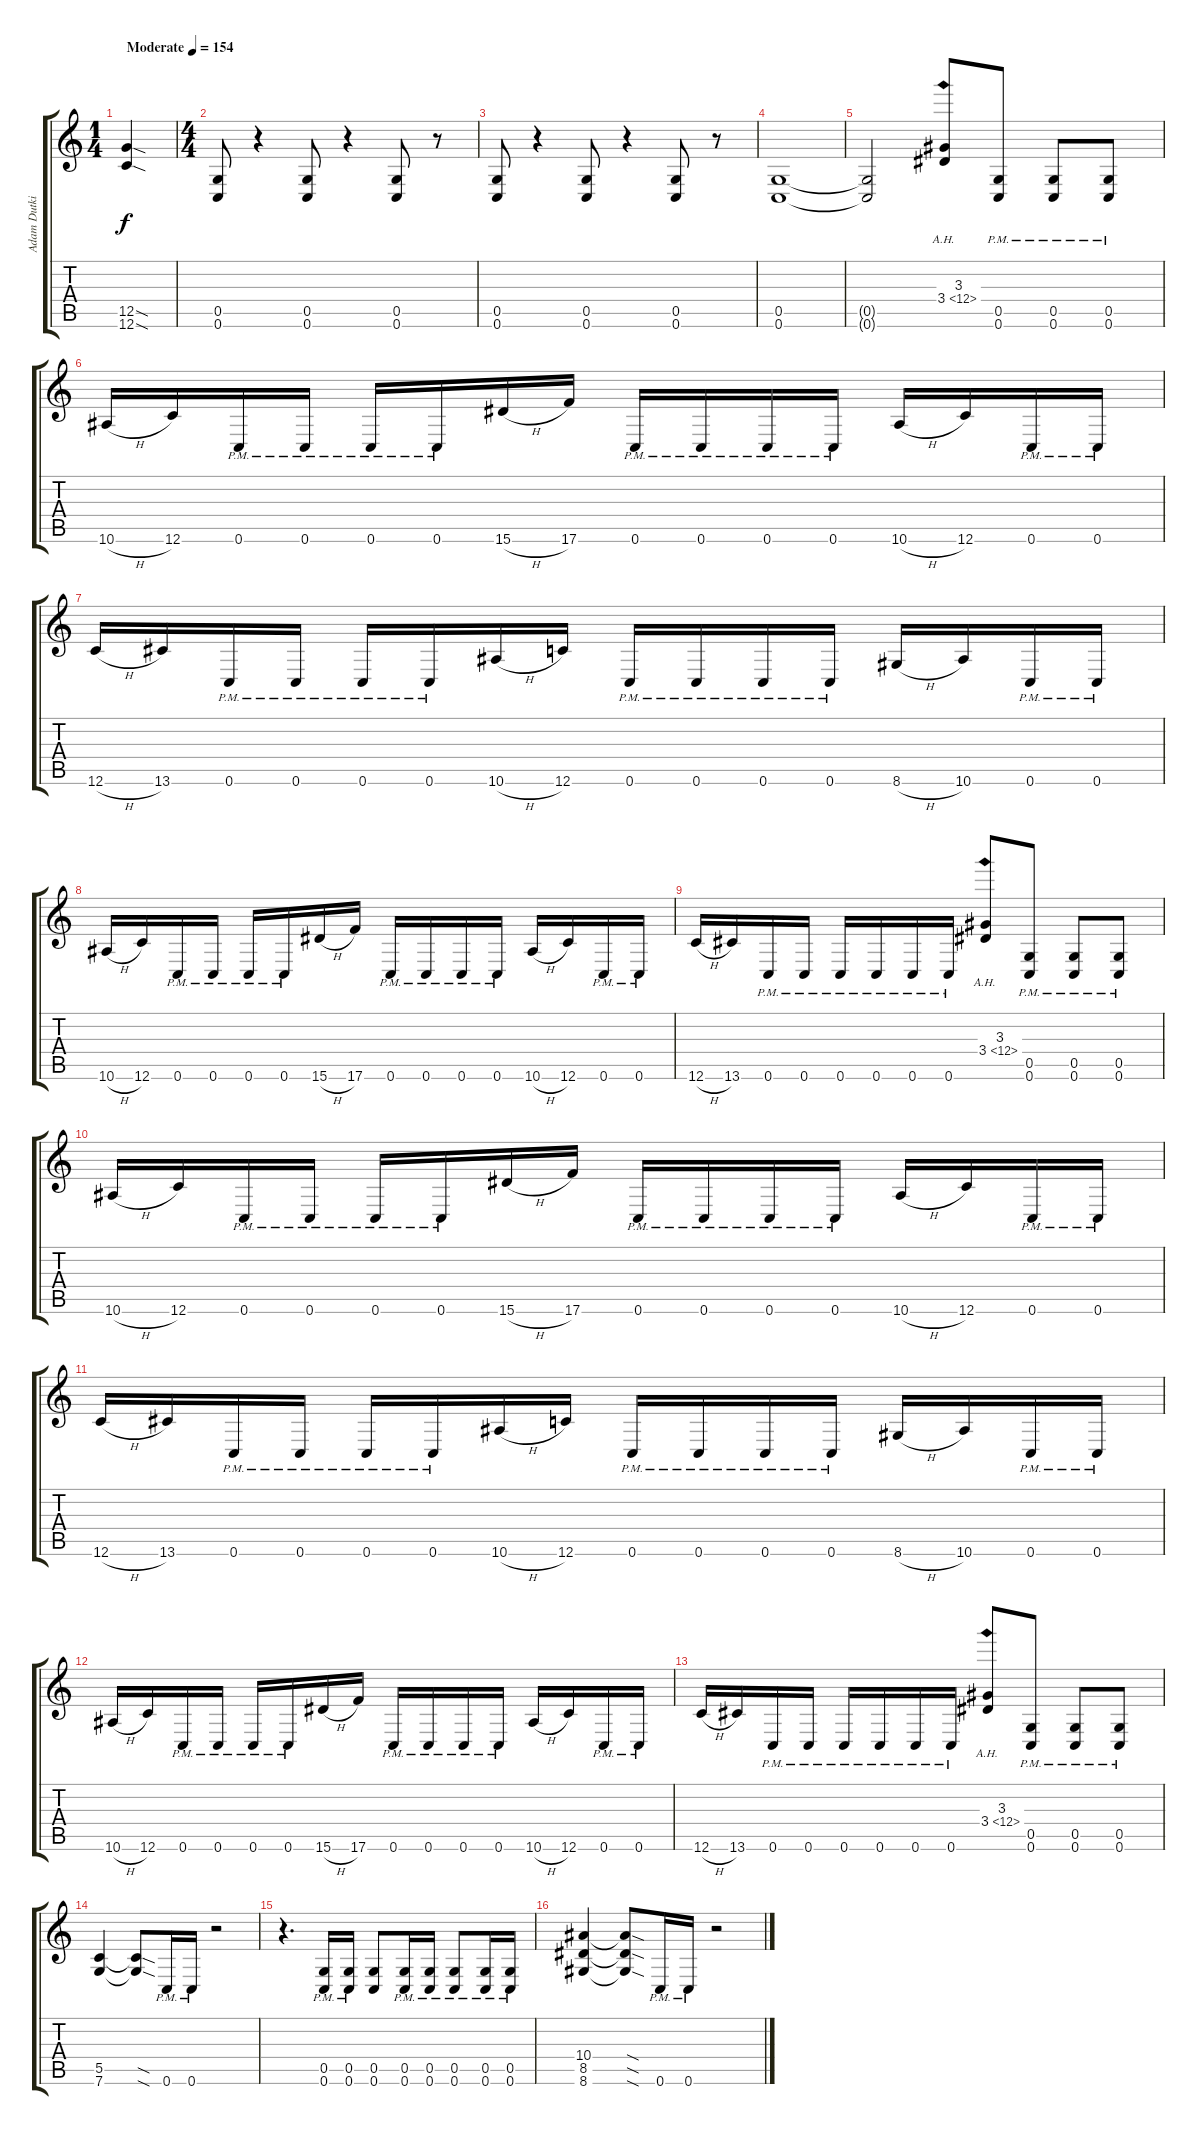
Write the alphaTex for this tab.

\track ("Adam Dutkiewicz" "Adam Dutki") {instrument distortionguitar}
\staff {score tabs}
\tuning (D4 A3 F3 C3 G2 C2) {hide}
\ts (1 4)
\tempo (154 "Moderate")
\clef g2
\ks c
(12.5{sod} 12.6{sod}).4{dy f instrument distortionguitar} |
\ts (4 4)
(0.5 0.6).8 r.4 (0.5 0.6).8 r.4 (0.5 0.6).8 r.8 |
(0.5 0.6).8 r.4 (0.5 0.6).8 r.4 (0.5 0.6).8 r.8 |
(0.5 0.6).1 |
(0.5{t} 0.6{t}).2 (3.3 3.4{ah 9}).8 (0.5{pm} 0.6{pm}).8 (0.5{pm} 0.6{pm}).8 (0.5{pm} 0.6{pm}).8 |
10.6{h}.16 12.6.16 0.6{pm}.16 0.6{pm}.16 0.6{pm}.16 0.6{pm}.16 15.6{h}.16 17.6.16 0.6{pm}.16 0.6{pm}.16 0.6{pm}.16 0.6{pm}.16 10.6{h}.16 12.6.16 0.6{pm}.16 0.6{pm}.16 |
12.6{h}.16 13.6.16 0.6{pm}.16 0.6{pm}.16 0.6{pm}.16 0.6{pm}.16 10.6{h}.16 12.6.16 0.6{pm}.16 0.6{pm}.16 0.6{pm}.16 0.6{pm}.16 8.6{h}.16 10.6.16 0.6{pm}.16 0.6{pm}.16 |
10.6{h}.16 12.6.16 0.6{pm}.16 0.6{pm}.16 0.6{pm}.16 0.6{pm}.16 15.6{h}.16 17.6.16 0.6{pm}.16 0.6{pm}.16 0.6{pm}.16 0.6{pm}.16 10.6{h}.16 12.6.16 0.6{pm}.16 0.6{pm}.16 |
12.6{h}.16 13.6.16 0.6{pm}.16 0.6{pm}.16 0.6{pm}.16 0.6{pm}.16 0.6{pm}.16 0.6{pm}.16 (3.3 3.4{ah 9}).8 (0.5{pm} 0.6{pm}).8 (0.5{pm} 0.6{pm}).8 (0.5{pm} 0.6{pm}).8 |
10.6{h}.16 12.6.16 0.6{pm}.16 0.6{pm}.16 0.6{pm}.16 0.6{pm}.16 15.6{h}.16 17.6.16 0.6{pm}.16 0.6{pm}.16 0.6{pm}.16 0.6{pm}.16 10.6{h}.16 12.6.16 0.6{pm}.16 0.6{pm}.16 |
12.6{h}.16 13.6.16 0.6{pm}.16 0.6{pm}.16 0.6{pm}.16 0.6{pm}.16 10.6{h}.16 12.6.16 0.6{pm}.16 0.6{pm}.16 0.6{pm}.16 0.6{pm}.16 8.6{h}.16 10.6.16 0.6{pm}.16 0.6{pm}.16 |
10.6{h}.16 12.6.16 0.6{pm}.16 0.6{pm}.16 0.6{pm}.16 0.6{pm}.16 15.6{h}.16 17.6.16 0.6{pm}.16 0.6{pm}.16 0.6{pm}.16 0.6{pm}.16 10.6{h}.16 12.6.16 0.6{pm}.16 0.6{pm}.16 |
12.6{h}.16 13.6.16 0.6{pm}.16 0.6{pm}.16 0.6{pm}.16 0.6{pm}.16 0.6{pm}.16 0.6{pm}.16 (3.3 3.4{ah 9}).8 (0.5{pm} 0.6{pm}).8 (0.5{pm} 0.6{pm}).8 (0.5{pm} 0.6{pm}).8 |
(5.5 7.6).4 (5.5{sod t} 7.6{sod t}).8 0.6{pm}.16 0.6{pm}.16 r.2 |
r.4{d} (0.5{pm} 0.6{pm}).16 (0.5{pm} 0.6{pm}).16 (0.5 0.6).8 (0.5{pm} 0.6{pm}).16 (0.5{pm} 0.6{pm}).16 (0.5{pm} 0.6{pm}).8 (0.5{pm} 0.6{pm}).16 (0.5{pm} 0.6{pm}).16 |
(10.4 8.5 8.6).4 (10.4{sod t} 8.5{sod t} 8.6{sod t}).8 0.6{pm}.16 0.6{pm}.16 r.2
